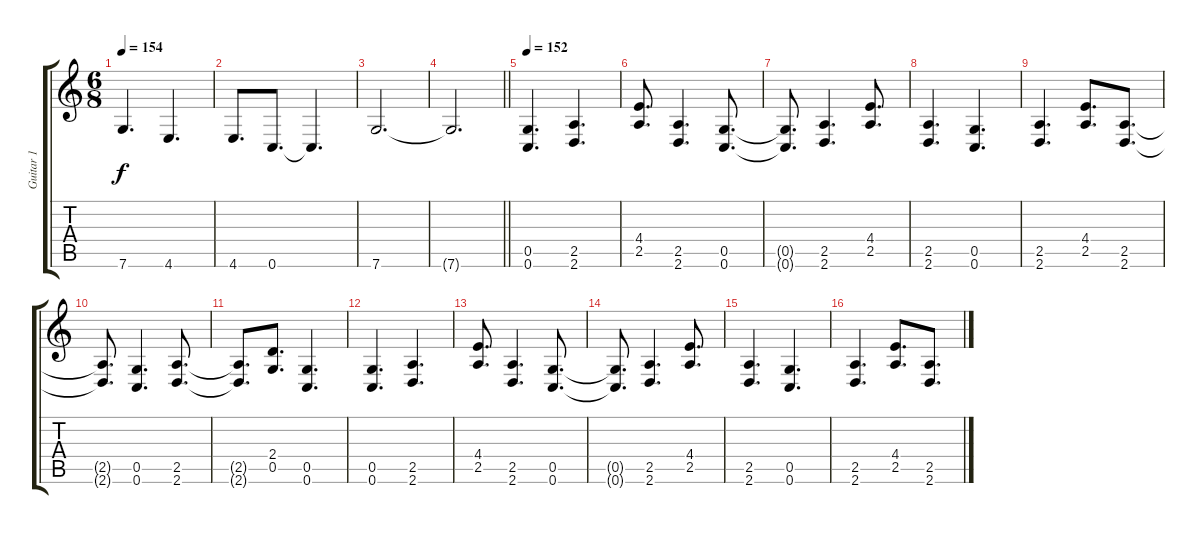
\track ("Guitar 1" "Guitar 1") {instrument overdrivenguitar}
\staff {score tabs}
\tuning (E4 C4 G3 C3 G2 C2) {hide}
\ts (6 8)
\tempo 154
\clef g2
\ks c
7.6{t}.4{d dy f} 4.6.4{d} |
4.6.8{d} 0.6.8{d} 0.6{t}.4{d} |
7.6.2{d} |
\barLineRight lightlight
7.6{t}.2{d} |
\tempo 152
(0.5 0.6).4{d} (2.5 2.6).4{d} |
(4.4 2.5).8{d} (2.5 2.6).4{d} (0.5 0.6).8{d} |
(0.5{t} 0.6{t}).8{d} (2.5 2.6).4{d} (4.4 2.5).8{d} |
(2.5 2.6).4{d} (0.5 0.6).4{d} |
(2.5 2.6).4{d} (4.4 2.5).8{d} (2.5 2.6).8{d} |
(2.5{t} 2.6{t}).8{d} (0.5 0.6).4{d} (2.5 2.6).8{d} |
(2.5{t} 2.6{t}).8{d} (2.4 0.5).8{d} (0.5 0.6).4{d} |
(0.5 0.6).4{d} (2.5 2.6).4{d} |
(4.4 2.5).8{d} (2.5 2.6).4{d} (0.5 0.6).8{d} |
(0.5{t} 0.6{t}).8{d} (2.5 2.6).4{d} (4.4 2.5).8{d} |
(2.5 2.6).4{d} (0.5 0.6).4{d} |
(2.5 2.6).4{d} (4.4 2.5).8{d} (2.5 2.6).8{d}
